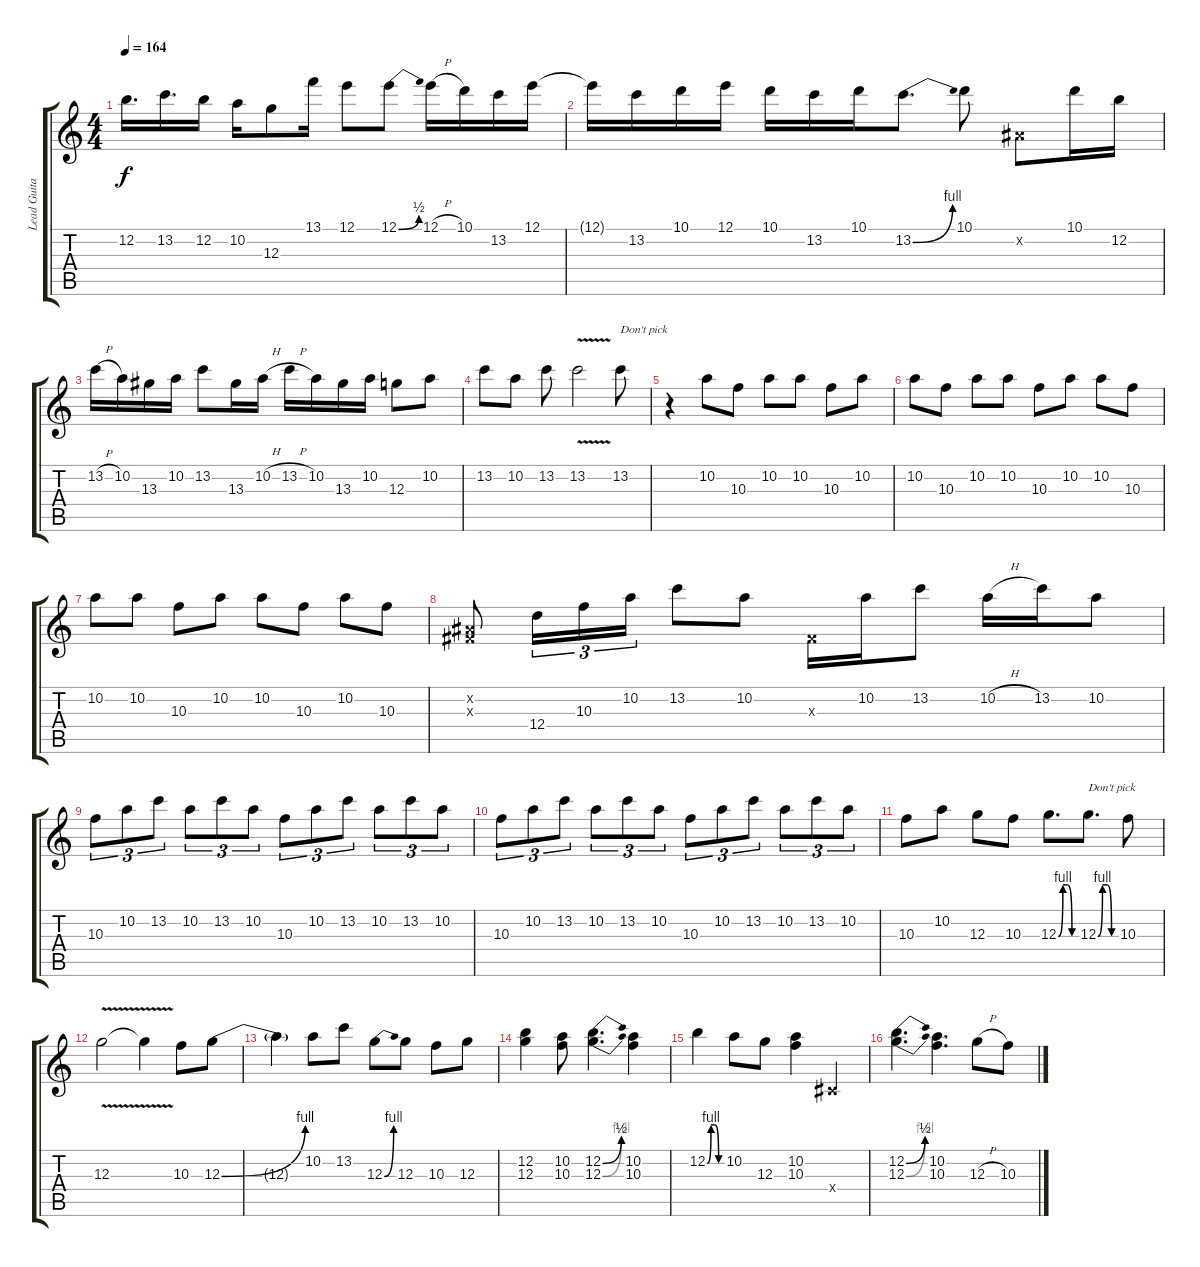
\track ("Lead Guitar: Slash" "Lead Guita") {instrument distortionguitar}
\staff {score tabs}
\tuning (E4 B3 G3 D3 A2 E2) {hide}
\ts (4 4)
\tempo 164
\clef g2
\ks c
12.2.16{d dy f} 13.2.16{d} 12.2.16 10.2.16 12.3.8 13.1.16 12.1.8 12.1{be (bend 0 0 60 2)}.8 12.1{h}.16 10.1.16 13.2.16 12.1.16 |
12.1{t}.16 13.2.16 10.1.16 12.1.16 10.1.16 13.2.16 10.1.16 13.2{be (bend 0 0 60 4)}.8{d} 10.1.8 -1.2{x}.8 10.1.16 12.2.16 |
13.2{h}.16 10.2.16 13.3.16 10.2.16 13.2.8 13.3.16 10.2{h}.16 13.2{h}.16 10.2.16 13.3.16 10.2.16 12.3.8 10.2.8 |
13.2.8 10.2.8 13.2.8 13.2{v}.2 13.2.8{txt "Don't pick"} |
r.4 10.2.8 10.3.8 10.2.8 10.2.8 10.3.8 10.2.8 |
10.2.8 10.3.8 10.2.8 10.2.8 10.3.8 10.2.8 10.2.8 10.3.8 |
10.2.8 10.2.8 10.3.8 10.2.8 10.2.8 10.3.8 10.2.8 10.3.8 |
(-1.2{x} -1.3{x}).8 12.4.16{tu (3 2)} 10.3.16{tu (3 2)} 10.2.16{tu (3 2)} 13.2.8 10.2.8 -1.3{x}.16 10.2.16 13.2.8 10.2{h}.16 13.2.16 10.2.8 |
10.3.8{tu (3 2)} 10.2.8{tu (3 2)} 13.2.8{tu (3 2)} 10.2.8{tu (3 2)} 13.2.8{tu (3 2)} 10.2.8{tu (3 2)} 10.3.8{tu (3 2)} 10.2.8{tu (3 2)} 13.2.8{tu (3 2)} 10.2.8{tu (3 2)} 13.2.8{tu (3 2)} 10.2.8{tu (3 2)} |
10.3.8{tu (3 2)} 10.2.8{tu (3 2)} 13.2.8{tu (3 2)} 10.2.8{tu (3 2)} 13.2.8{tu (3 2)} 10.2.8{tu (3 2)} 10.3.8{tu (3 2)} 10.2.8{tu (3 2)} 13.2.8{tu (3 2)} 10.2.8{tu (3 2)} 13.2.8{tu (3 2)} 10.2.8{tu (3 2)} |
10.3.8 10.2.8 12.3.8 10.3.8 12.3{be (custom 0 0 15 4 30 4 45 0 60 0)}.8{d} 12.3{be (custom 0 0 15 4 30 4 45 0 60 0)}.8{d txt "Don't pick"} 10.3.8 |
12.3{v}.2 12.3{t}.4 10.3.8 12.3{be (bend 0 0 60 4)}.8 |
12.3{t}.4 10.2.8 13.2.8 12.3{be (bend 0 0 60 4)}.8 12.3.8 10.3.8 12.3.8 |
(12.2 12.3).4 (10.2 10.3).8 (12.2{be (bend 0 0 60 2)} 12.3{be (bend 0 0 60 4)}).4{d} (10.2 10.3).4 |
12.2{be (custom 0 0 15 4 30 4 45 0 60 0)}.4 10.2.8 12.3.8 (10.2 10.3).4 -1.4{x}.4 |
(12.2{be (bend 0 0 60 2)} 12.3{be (bend 0 0 60 4)}).4{d} (10.2 10.3).4{d} 12.3{h}.8 10.3.8
